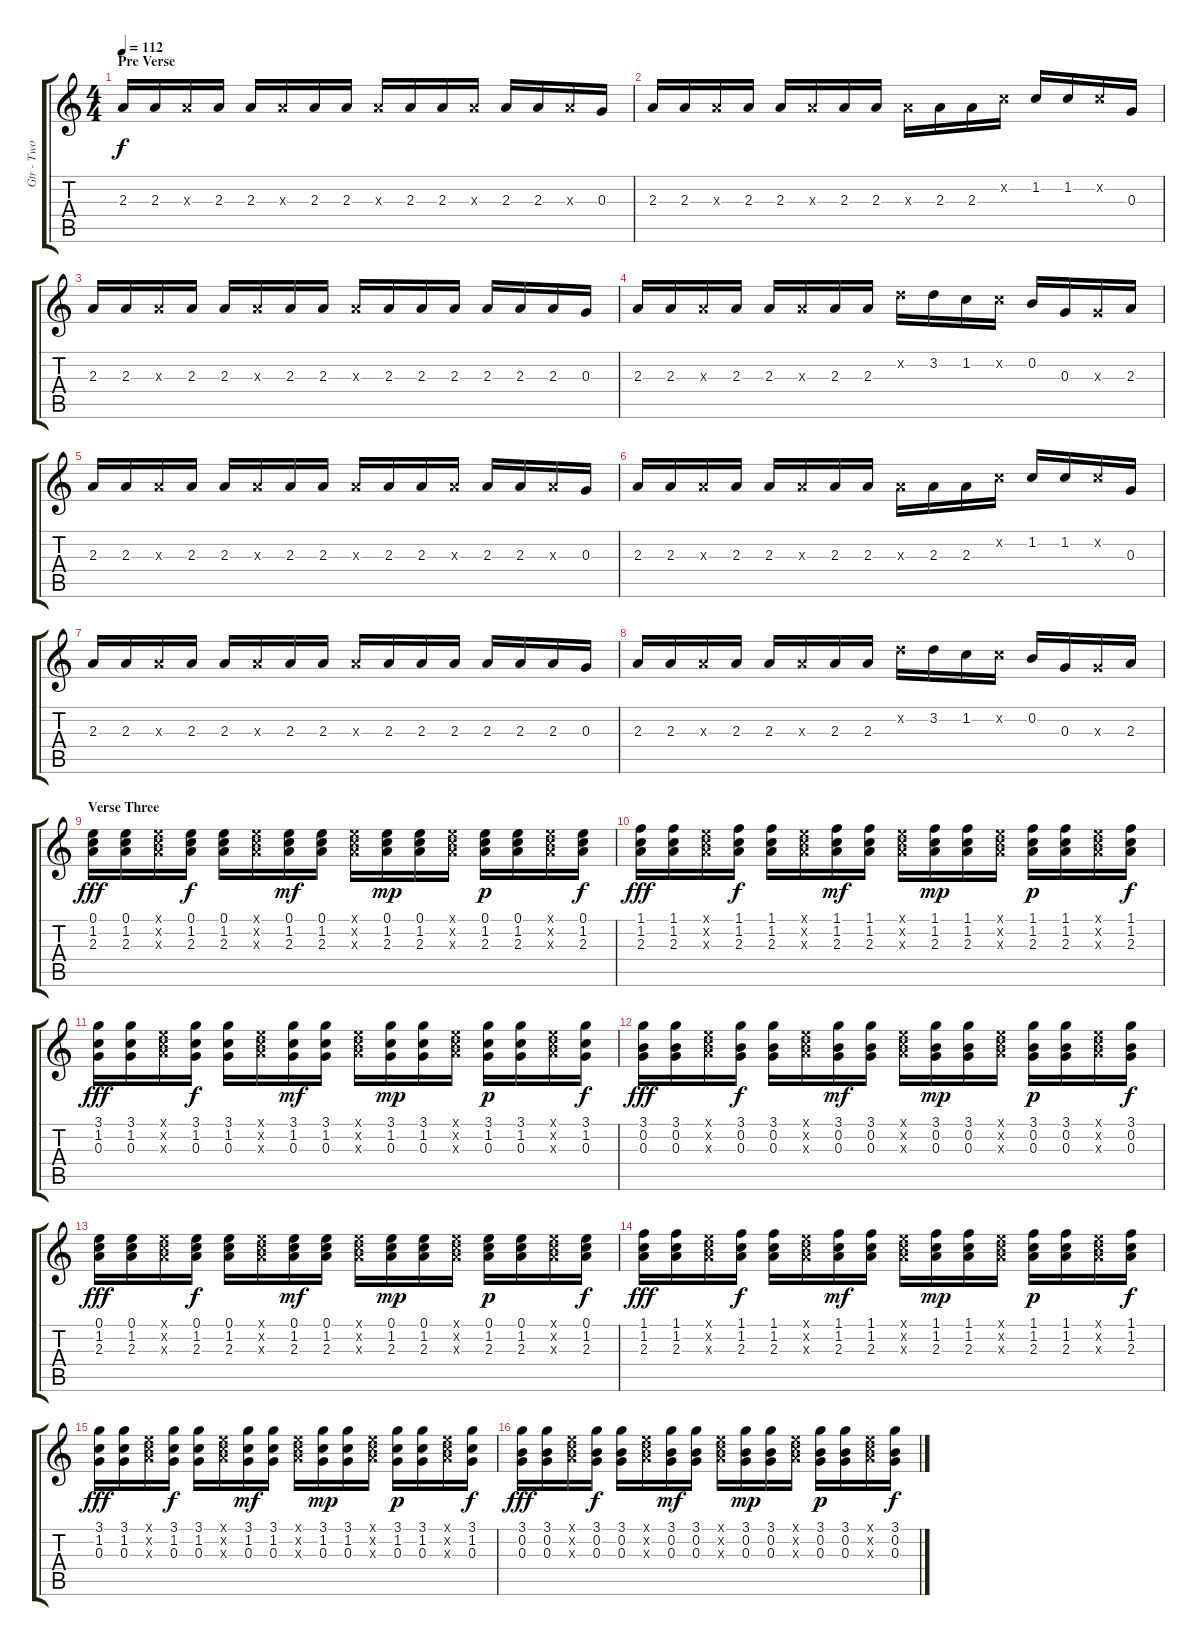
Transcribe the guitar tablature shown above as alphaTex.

\track ("Gtr - Two" "Gtr - Two") {instrument distortionguitar}
\staff {score tabs}
\tuning (E4 B3 G3 D3 A2 E2) {hide}
\ts (4 4)
\section ("" "Pre Verse ")
\tempo 112
\clef g2
\ks c
2.3.16{dy f} 2.3.16 2.3{x}.16 2.3.16 2.3.16 2.3{x}.16 2.3.16 2.3.16 2.3{x}.16 2.3.16 2.3.16 2.3{x}.16 2.3.16 2.3.16 2.3{x}.16 0.3.16 |
2.3.16 2.3.16 2.3{x}.16 2.3.16 2.3.16 2.3{x}.16 2.3.16 2.3.16 2.3{x}.16 2.3.16 2.3.16 1.2{x}.16 1.2.16 1.2.16 1.2{x}.16 0.3.16 |
2.3.16 2.3.16 2.3{x}.16 2.3.16 2.3.16 2.3{x}.16 2.3.16 2.3.16 2.3{x}.16 2.3.16 2.3.16 2.3.16 2.3.16 2.3.16 2.3.16 0.3.16 |
2.3.16 2.3.16 2.3{x}.16 2.3.16 2.3.16 2.3{x}.16 2.3.16 2.3.16 3.2{x}.16 3.2.16 1.2.16 1.2{x}.16 0.2.16 0.3.16 0.3{x}.16 2.3.16 |
2.3.16 2.3.16 2.3{x}.16 2.3.16 2.3.16 2.3{x}.16 2.3.16 2.3.16 2.3{x}.16 2.3.16 2.3.16 2.3{x}.16 2.3.16 2.3.16 2.3{x}.16 0.3.16 |
2.3.16 2.3.16 2.3{x}.16 2.3.16 2.3.16 2.3{x}.16 2.3.16 2.3.16 2.3{x}.16 2.3.16 2.3.16 1.2{x}.16 1.2.16 1.2.16 1.2{x}.16 0.3.16 |
2.3.16 2.3.16 2.3{x}.16 2.3.16 2.3.16 2.3{x}.16 2.3.16 2.3.16 2.3{x}.16 2.3.16 2.3.16 2.3.16 2.3.16 2.3.16 2.3.16 0.3.16 |
2.3.16 2.3.16 2.3{x}.16 2.3.16 2.3.16 2.3{x}.16 2.3.16 2.3.16 3.2{x}.16 3.2.16 1.2.16 1.2{x}.16 0.2.16 0.3.16 0.3{x}.16 2.3.16 |
\section ("" "Verse Three")
(0.1 1.2 2.3).16{dy fff} (0.1 1.2 2.3).16 (0.1{x} 1.2{x} 2.3{x}).16 (0.1 1.2 2.3).16{dy f} (0.1 1.2 2.3).16 (0.1{x} 1.2{x} 2.3{x}).16 (0.1 1.2 2.3).16{dy mf} (0.1 1.2 2.3).16 (0.1{x} 1.2{x} 2.3{x}).16 (0.1 1.2 2.3).16{dy mp} (0.1 1.2 2.3).16 (0.1{x} 1.2{x} 2.3{x}).16 (0.1 1.2 2.3).16{dy p} (0.1 1.2 2.3).16 (0.1{x} 1.2{x} 2.3{x}).16 (0.1 1.2 2.3).16{dy f} |
(1.1 1.2 2.3).16{dy fff} (1.1 1.2 2.3).16 (0.1{x} 1.2{x} 2.3{x}).16 (1.1 1.2 2.3).16{dy f} (1.1 1.2 2.3).16 (0.1{x} 1.2{x} 2.3{x}).16 (1.1 1.2 2.3).16{dy mf} (1.1 1.2 2.3).16 (0.1{x} 1.2{x} 2.3{x}).16 (1.1 1.2 2.3).16{dy mp} (1.1 1.2 2.3).16 (0.1{x} 1.2{x} 2.3{x}).16 (1.1 1.2 2.3).16{dy p} (1.1 1.2 2.3).16 (0.1{x} 1.2{x} 2.3{x}).16 (1.1 1.2 2.3).16{dy f} |
(3.1 1.2 0.3).16{dy fff} (3.1 1.2 0.3).16 (0.1{x} 1.2{x} 2.3{x}).16 (3.1 1.2 0.3).16{dy f} (3.1 1.2 0.3).16 (0.1{x} 1.2{x} 2.3{x}).16 (3.1 1.2 0.3).16{dy mf} (3.1 1.2 0.3).16 (0.1{x} 1.2{x} 2.3{x}).16 (3.1 1.2 0.3).16{dy mp} (3.1 1.2 0.3).16 (0.1{x} 1.2{x} 2.3{x}).16 (3.1 1.2 0.3).16{dy p} (3.1 1.2 0.3).16 (0.1{x} 1.2{x} 2.3{x}).16 (3.1 1.2 0.3).16{dy f} |
(3.1 0.2 0.3).16{dy fff} (3.1 0.2 0.3).16 (0.1{x} 1.2{x} 2.3{x}).16 (3.1 0.2 0.3).16{dy f} (3.1 0.2 0.3).16 (0.1{x} 1.2{x} 2.3{x}).16 (3.1 0.2 0.3).16{dy mf} (3.1 0.2 0.3).16 (0.1{x} 1.2{x} 2.3{x}).16 (3.1 0.2 0.3).16{dy mp} (3.1 0.2 0.3).16 (0.1{x} 1.2{x} 2.3{x}).16 (3.1 0.2 0.3).16{dy p} (3.1 0.2 0.3).16 (0.1{x} 1.2{x} 2.3{x}).16 (3.1 0.2 0.3).16{dy f} |
(0.1 1.2 2.3).16{dy fff} (0.1 1.2 2.3).16 (0.1{x} 1.2{x} 2.3{x}).16 (0.1 1.2 2.3).16{dy f} (0.1 1.2 2.3).16 (0.1{x} 1.2{x} 2.3{x}).16 (0.1 1.2 2.3).16{dy mf} (0.1 1.2 2.3).16 (0.1{x} 1.2{x} 2.3{x}).16 (0.1 1.2 2.3).16{dy mp} (0.1 1.2 2.3).16 (0.1{x} 1.2{x} 2.3{x}).16 (0.1 1.2 2.3).16{dy p} (0.1 1.2 2.3).16 (0.1{x} 1.2{x} 2.3{x}).16 (0.1 1.2 2.3).16{dy f} |
(1.1 1.2 2.3).16{dy fff} (1.1 1.2 2.3).16 (0.1{x} 1.2{x} 2.3{x}).16 (1.1 1.2 2.3).16{dy f} (1.1 1.2 2.3).16 (0.1{x} 1.2{x} 2.3{x}).16 (1.1 1.2 2.3).16{dy mf} (1.1 1.2 2.3).16 (0.1{x} 1.2{x} 2.3{x}).16 (1.1 1.2 2.3).16{dy mp} (1.1 1.2 2.3).16 (0.1{x} 1.2{x} 2.3{x}).16 (1.1 1.2 2.3).16{dy p} (1.1 1.2 2.3).16 (0.1{x} 1.2{x} 2.3{x}).16 (1.1 1.2 2.3).16{dy f} |
(3.1 1.2 0.3).16{dy fff} (3.1 1.2 0.3).16 (0.1{x} 1.2{x} 2.3{x}).16 (3.1 1.2 0.3).16{dy f} (3.1 1.2 0.3).16 (0.1{x} 1.2{x} 2.3{x}).16 (3.1 1.2 0.3).16{dy mf} (3.1 1.2 0.3).16 (0.1{x} 1.2{x} 2.3{x}).16 (3.1 1.2 0.3).16{dy mp} (3.1 1.2 0.3).16 (0.1{x} 1.2{x} 2.3{x}).16 (3.1 1.2 0.3).16{dy p} (3.1 1.2 0.3).16 (0.1{x} 1.2{x} 2.3{x}).16 (3.1 1.2 0.3).16{dy f} |
(3.1 0.2 0.3).16{dy fff} (3.1 0.2 0.3).16 (0.1{x} 1.2{x} 2.3{x}).16 (3.1 0.2 0.3).16{dy f} (3.1 0.2 0.3).16 (0.1{x} 1.2{x} 2.3{x}).16 (3.1 0.2 0.3).16{dy mf} (3.1 0.2 0.3).16 (0.1{x} 1.2{x} 2.3{x}).16 (3.1 0.2 0.3).16{dy mp} (3.1 0.2 0.3).16 (0.1{x} 1.2{x} 2.3{x}).16 (3.1 0.2 0.3).16{dy p} (3.1 0.2 0.3).16 (0.1{x} 1.2{x} 2.3{x}).16 (3.1 0.2 0.3).16{dy f}
